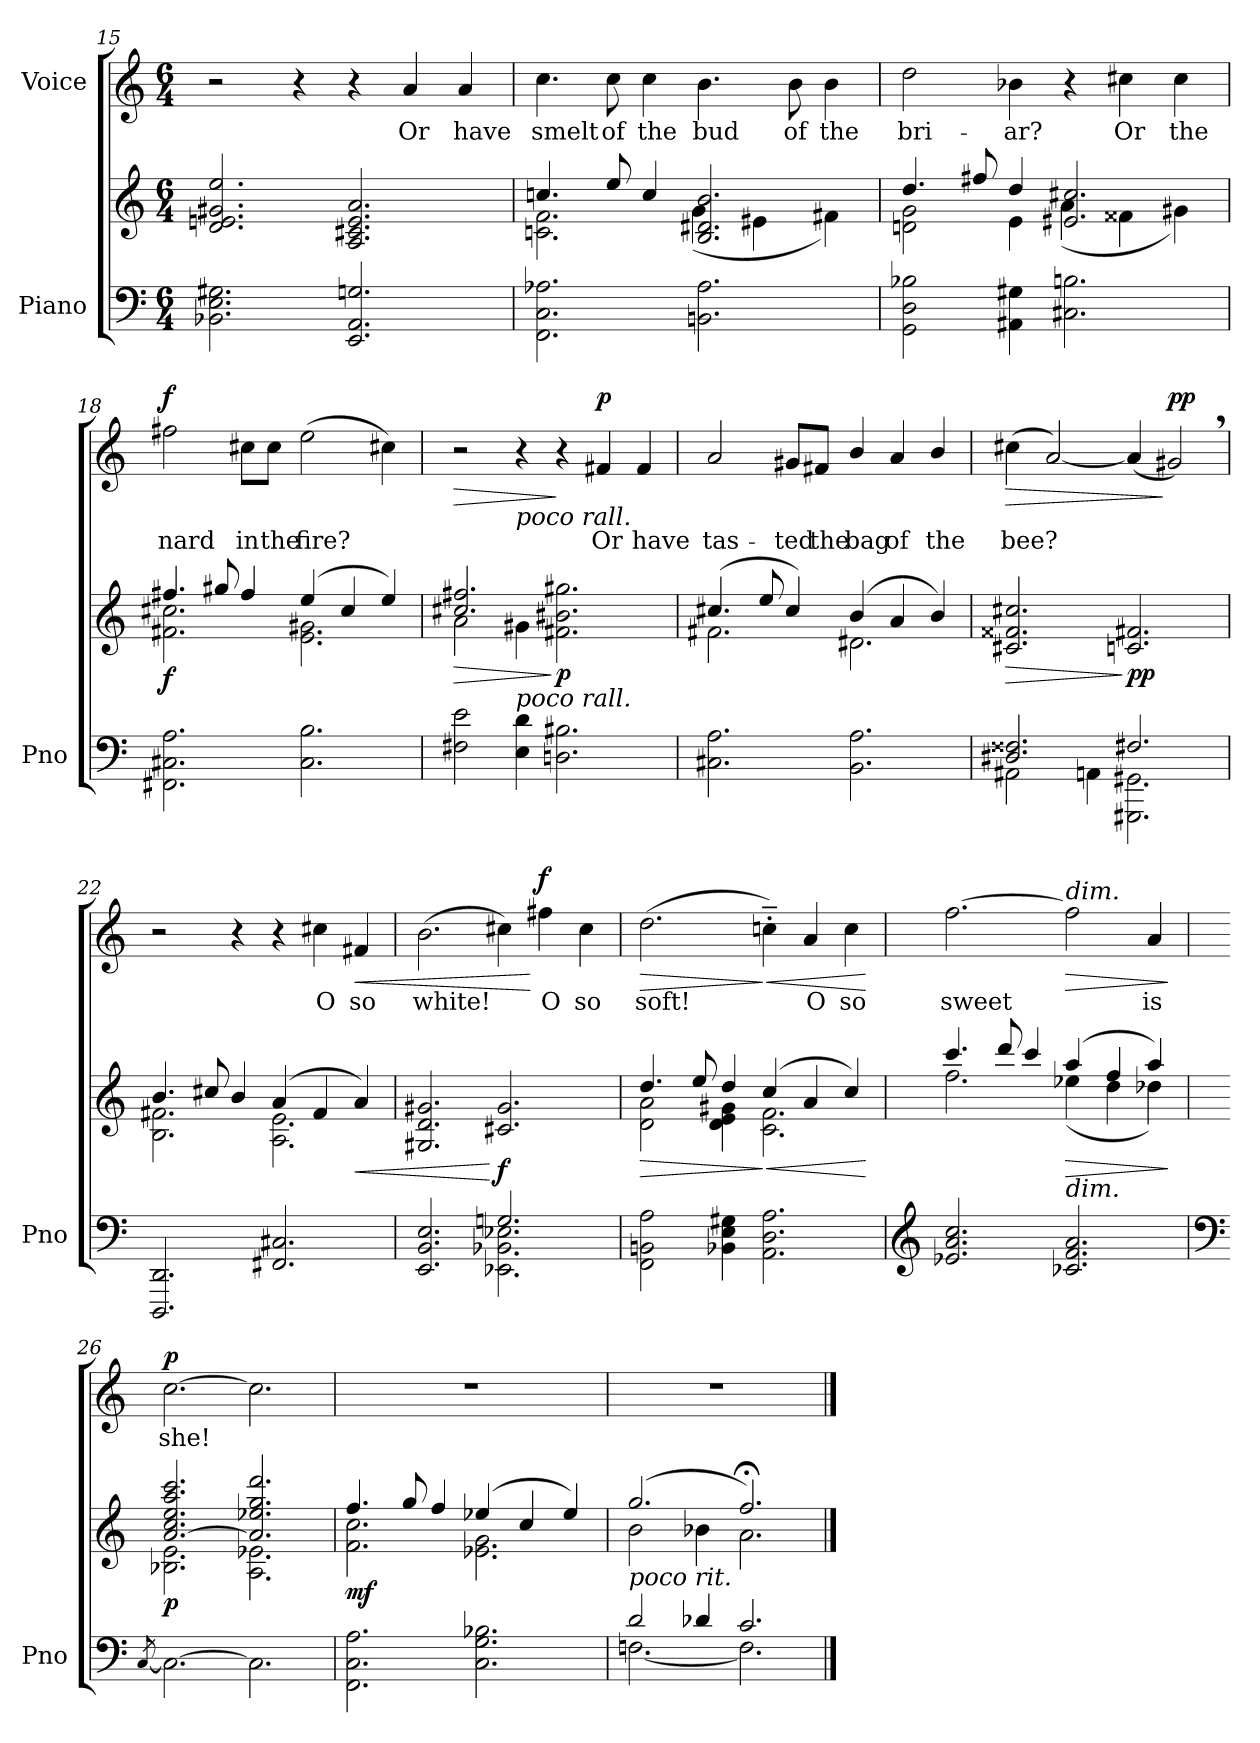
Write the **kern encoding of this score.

**kern	**kern	**dynam	**kern	**text	**dynam
*part2	*part2	*part2	*part1	*part1	*part1
*staff3	*staff2	*staff2/3	*staff1	*staff1	*staff1
*I"Piano	*	*	*I"Voice	*	*
*I'Pno	*	*	*	*	*
*clefF4	*clefG2	*	*clefG2	*	*
*k[]	*k[]	*	*k[]	*	*
*M6/4	*M6/4	*	*M6/4	*	*
=15	=15	=15	=15	=15	=15
2.BB-X\ 2.E\ 2.G#X\	2.d/ 2.en/ 2.g#X/ 2.ee/	.	2r	.	.
.	.	.	4r	.	.
2.EE/ 2.AA/ 2.Gn/	2.A/ 2.c#X/ 2.e/ 2.a/	.	4r	.	.
!	!	!	!	!LO:LY:b	!
.	.	.	4a/	Or	.
!	!	!	!	!LO:LY:b	!
.	.	.	4a/	have	.
!!LO:LB:g=z
=16	=16	=16	=16	=16	=16
*	*^	*	*	*	*
!	!	!	!	!	!LO:LY:b	!
2.FF\ 2.C\ 2.A-X\	4.ccn/	2.cn\ 2.f\	.	4.cc\	smelt	.
!	!	!	!	!	!LO:LY:b	!
.	8ee/	.	.	8cc\	of	.
!	!	!	!	!	!LO:LY:b	!
.	4cc/	.	.	4cc\	the	.
!	!	!	!	!	!LO:LY:b	!
2.BBn\ 2.A-\	2.B/ 2.d#X/ 2.b/	(4g\	.	4.b\	bud	.
.	.	4e#X\	.	.	.	.
!	!	!	!	!	!LO:LY:b	!
.	.	.	.	8b\	of	.
!	!	!	!	!	!LO:LY:b	!
.	.	4f#X\)	.	4b\	the	.
=17	=17	=17	=17	=17	=17	=17
!	!	!	!	!	!LO:LY:b	!
2GG\ 2D\ 2B-X\	4.dd/	2dn\ 2g\	.	2dd\	bri-	.
.	8ff#X/	.	.	.	.	.
!	!	!	!	!	!LO:LY:b	!
4AA#X\ 4G#X\	4dd/	4e\	.	4b-X\	-ar?	.
2.C#X\ 2.Bn\	2.e#X/ 2.cc#X/	(4a\	.	4r	.	.
!	!	!	!	!	!LO:LY:b	!
.	.	4f##X\	.	4cc#X\	Or	.
!	!	!	!	!	!LO:LY:b	!
.	.	4g#X\)	.	4cc#\	the	.
!!LO:LB:g=z
=18	=18	=18	=18	=18	=18	=18
!	!	!	!LO:DY:b	!	!LO:LY:b	!LO:DY:a
2.FF#X\ 2.C#X\ 2.A\	4.ff#X/	2.f#X\ 2.cc#X\	f	2ff#X\	nard	f
.	8gg#X/	.	.	.	.	.
!	!	!	!	!	!LO:LY:b	!
.	4ff#/	.	.	8cc#X\L	in	.
!	!	!	!	!	!LO:LY:b	!
.	.	.	.	8cc#\J	the	.
!	!	!	!	!	!LO:LY:b	!
2.C#\ 2.B\	(4ee/	2.e\ 2.g#X\	.	(2ee\	fire?	.
.	4cc#/	.	.	.	.	.
.	4ee/)	.	.	4cc#X\)	.	.
=19	=19	=19	=19	=19	=19	=19
!	!	!	!LO:HP:b	!	!	!LO:HP:b
2F#X\ 2e\	2.cc#X/ 2.ff#j/	2a\	>	2r	.	>
!	!	!	!	!LO:TX:b:i:t=poco rall.	!	!
!	!	!LO:TX:b:i:t=poco rall.	!	!	!	!
4E\ 4d\	.	4g#X\	.	4r	.	.
!	!	!	!LO:DY:n=1:b	!	!	!
2.Dn\ 2.B#X\	2.f#X\ 2.b#X\ 2.gg#X\	2.ryy	] p	4r	.	]
!	!	!	!	!	!LO:LY:b	!LO:DY:a
.	.	.	.	4f#X/	Or	p
!	!	!	!	!	!LO:LY:b	!
.	.	.	.	4f#/	have	.
!!LO:PB:g=z
=20	=20	=20	=20	=20	=20	=20
!	!	!	!	!	!LO:LY:b	!
2.C#X\ 2.A\	(4.cc#X/	2.f#X\	.	2a/	tas-	.
.	8ee/	.	.	.	.	.
!	!	!	!	!	!LO:LY:b	!
.	4cc#/)	.	.	8g#X/L	-ted	.
!	!	!	!	!	!LO:LY:b	!
.	.	.	.	8f#X/J	the	.
!	!	!	!	!	!LO:LY:b	!
2.BB\ 2.A\	(4b/	2.d#X\	.	4b/	bag	.
!	!	!	!	!	!LO:LY:b	!
.	4a/	.	.	4a/	of	.
!	!	!	!	!	!LO:LY:b	!
.	4b/)	.	.	4b/	the	.
*	*v	*v	*	*	*	*
=21	=21	=21	=21	=21	=21
*^	*	*	*	*	*
!	!	!	!LO:HP:b	!	!LO:LY:b	!LO:HP:b
2.D#X/ 2.F##X/	2AA#X\	2.c#X/ 2.f##X/ 2.cc#X/	>	(4cc#X\	bee?	>
.	.	.	.	[2a/)	.	.
.	4AAn\	.	.	.	.	.
!	!	!	!LO:DY:n=1:b	!	!	!
2.F#X/	2.GGG#X\ 2.GG#X\	2.cn/ 2.f#X/	] pp	(4a/]	.	.
!	!	!	!	!	!	!LO:DY:n=1:a
.	.	.	.	2g#X,/)	.	] pp
*v	*v	*	*	*	*	*
!!LO:LB:g=z
=22	=22	=22	=22	=22	=22
*	*^	*	*	*	*
!	!	!	!LO:DY:b	!	!	!
!	!	!	!LO:DY:n=1:b	!	!	!
2.DDD/ 2.DD/	4.b/	2.B\ 2.f#X\	mf other-dynamics	2r	.	.
.	8cc#X/	.	.	.	.	.
.	4b/	.	.	4r	.	.
2.FF#X/ 2.C#X/	(4a/	2.A\ 2.e\	.	4r	.	.
!	!	!	!	!	!LO:LY:b	!
.	4f#/	.	.	4cc#X\	O	.
!	!	!	!LO:HP:b	!	!LO:LY:b	!LO:HP:b
.	4a/)	.	<	4f#X/	so	<
*	*v	*v	*	*	*	*
=23	=23	=23	=23	=23	=23
*^	*	*	*	*	*
!	!	!	!	!	!LO:LY:b	!
2.EE/ 2.BB/ 2.E/	2.ryy	2.G#X/ 2.d/ 2.g#X/	.	(2.b\	white!	.
!	!	!	!LO:DY:n=1:b	!	!	!
2.Gn/	2.EE-X\ 2.BB-X\ 2.E-X\	2.c#X/ 2.g#/	[ f	4cc#X\)	.	.
!	!	!	!	!	!LO:LY:b	!LO:DY:n=1:a
.	.	.	.	4ff#X\	O	[ f
!	!	!	!	!	!LO:LY:b	!
.	.	.	.	4cc#\	so	.
*v	*v	*	*	*	*	*
!!LO:LB:g=z
=24	=24	=24	=24	=24	=24
!	!	!LO:HP:b	!	!LO:LY:b	!LO:HP:b
*	*^	*	*	*	*
2FF\ 2BBn\ 2A\	4.dd/	2d\ 2a\	>	(2.dd\	soft!	>
.	8ee/	.	.	.	.	.
4BB-X\ 4E\ 4G#X\	4dd/	4d\ 4e\ 4g#X\	.	.	.	.
!	!	!	!LO:HP:n=1:b	!	!	!LO:HP:n=1:b
2.AA\ 2.D\ 2.A\	(4cc/	2.c\ 2.f\	] <	4ccn'~\)	.	] <
!	!	!	!	!	!LO:LY:b	!
.	4a/	.	.	4a/	O	.
!	!	!	!	!	!LO:LY:b	!
.	4cc/)	.	.	4cc\	so	.
*	*v	*v	*	*	*	*
.	.	[	.	.	[
=25	=25	=25	=25	=25	=25
*clefG2	*	*	*	*	*
*	*^	*	*	*	*
!	!	!	!LO:DY:b	!	!LO:LY:b	!
!	!	!	!LO:DY:n=1:b	!	!	!LO:DY:a
!	!	!	!	!	!	!LO:DY:n=1:a
2.e-X/ 2.a/ 2.cc/	4.ccc/	2.ff\	mf other-dynamics	[2.ff\	sweet	mf other-dynamics
.	8ddd/	.	.	.	.	.
.	4ccc/	.	.	.	.	.
!	!	!	!	!LO:TX:a:i:t=dim.	!	!
!	!LO:TX:b:i:t=dim.	!	!	!	!	!
!	!	!	!LO:HP:b	!	!	!LO:HP:b
2.c-X/ 2.f/ 2.a/	(4aa/	(4ee-X\	>	2ff\]	.	>
.	4ff/	4dd\	.	.	.	.
!	!	!	!	!	!LO:LY:b	!
.	4aa/)	4dd-X\)	.	4a/	is	.
*	*v	*v	*	*	*	*
.	.	]	.	.	]
!!LO:LB:g=z
=26	=26	=26	=26	=26	=26
*clefF4	*	*	*	*	*
[<8qC/	.	.	.	.	.
*	*^	*	*	*	*
!	!	!	!LO:DY:b	!	!LO:LY:b	!LO:DY:a
2.C\_	[2.a/ 2.cc/ 2.ee/ 2.aa/ 2.ccc/	2.B-X\ 2.e\	p	[2.cc\	she!	p
2.C\]	2.a/] 2.ee-X/ 2.gg/ 2.ddd/	2.A\ 2.e-X\	.	2.cc\]	.	.
=27	=27	=27	=27	=27	=27	=27
!	!	!	!LO:DY:b	!	!	!
2.FF\ 2.C\ 2.A\	4.ff/	2.f\ 2.cc\	mf	1.r	.	.
.	8gg/	.	.	.	.	.
.	4ff/	.	.	.	.	.
2.C\ 2.G\ 2.B-X\	(4ee-X/	2.e-X\ 2.g\	.	.	.	.
.	4cc/	.	.	.	.	.
.	4ee-/)	.	.	.	.	.
=28	=28	=28	=28	=28	=28	=28
*^	*	*	*	*	*	*
!	!	!LO:TX:b:i:t=poco rit.	!	!	!	!	!
2d/	[2.Fn\	(2.gg/	2b\	.	1.r	.	.
4d-X/	.	.	4b-X\	.	.	.	.
2.c/	2.F\]	2.ff;</)	2.a\	.	.	.	.
*v	*v	*	*	*	*	*	*
*	*v	*v	*	*	*	*
==	==	==	==	==	==
*-	*-	*-	*-	*-	*-
